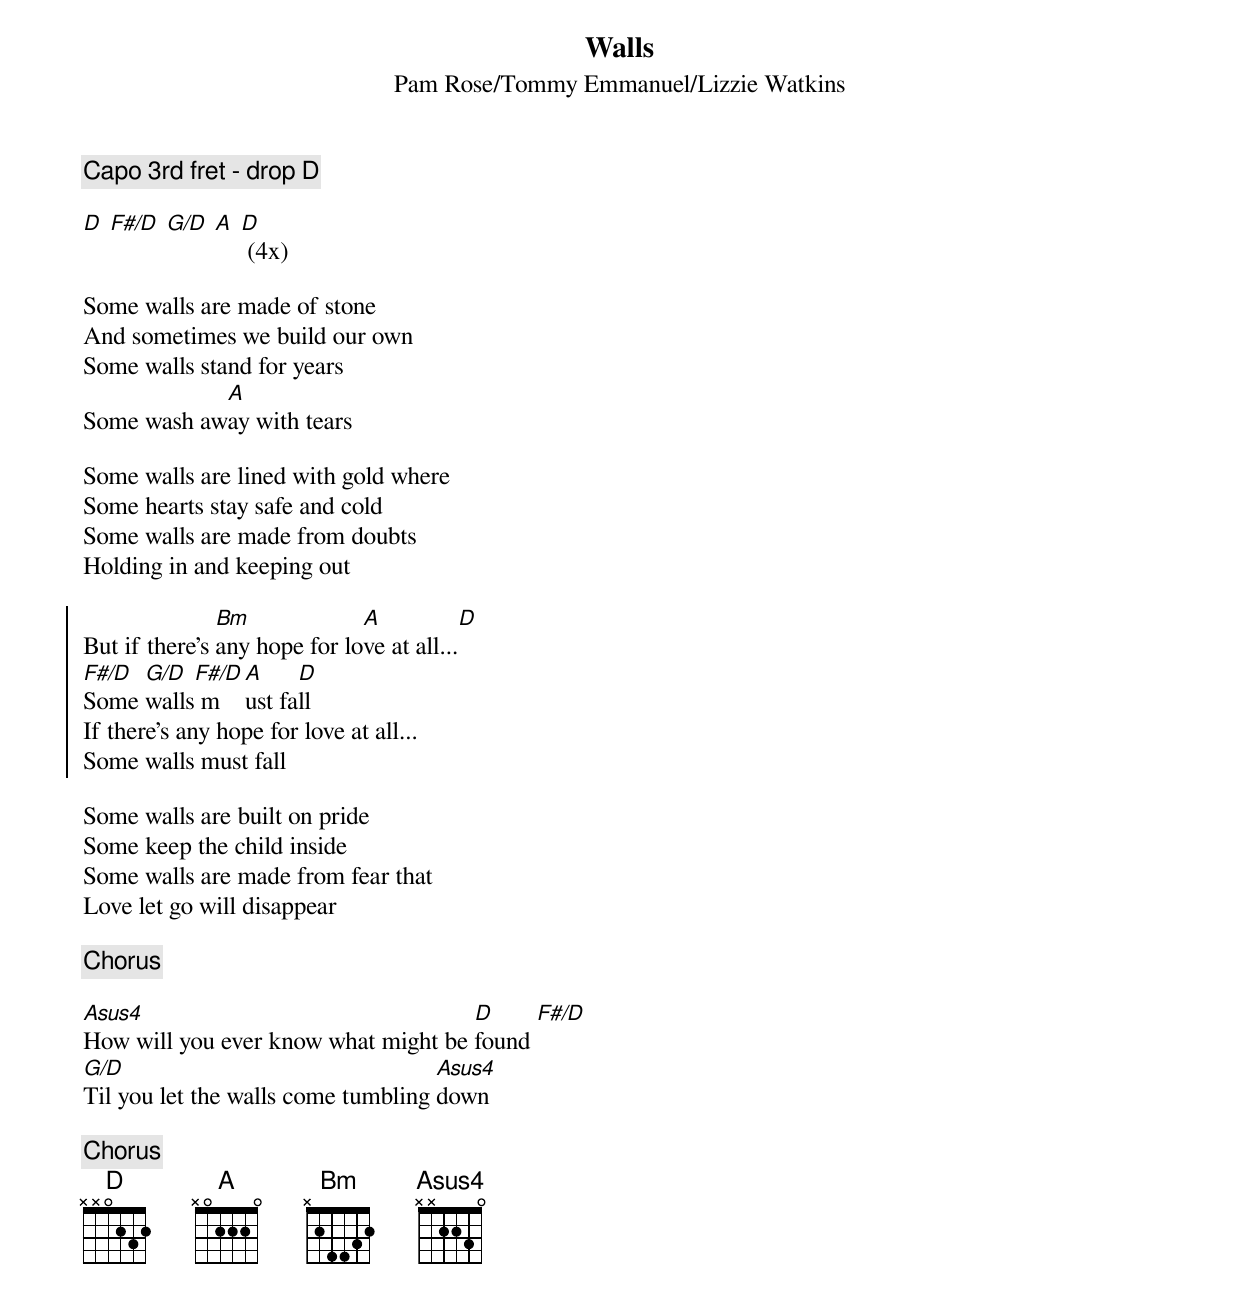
{title:Walls}
{subtitle:Pam Rose/Tommy Emmanuel/Lizzie Watkins}
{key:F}

{c:Capo 3rd fret - drop D}

[D] [F#/D] [G/D] [A] [D] (4x)

Some walls are made of stone
And sometimes we build our own
Some walls stand for years
Some wash aw[A]ay with tears

Some walls are lined with gold where
Some hearts stay safe and cold
Some walls are made from doubts
Holding in and keeping out

{soc}
But if there's [Bm]any hope for lo[A]ve at all...[D]
[F#/D]Some [G/D]walls[F#/D] m[A]ust fa[D]ll
If there's any hope for love at all...
Some walls must fall
{eoc}

Some walls are built on pride
Some keep the child inside
Some walls are made from fear that
Love let go will disappear

{c:Chorus}

[Asus4]How will you ever know what might be [D]found [F#/D]
[G/D]Til you let the walls come tumbling [Asus4]down

{c:Chorus}
